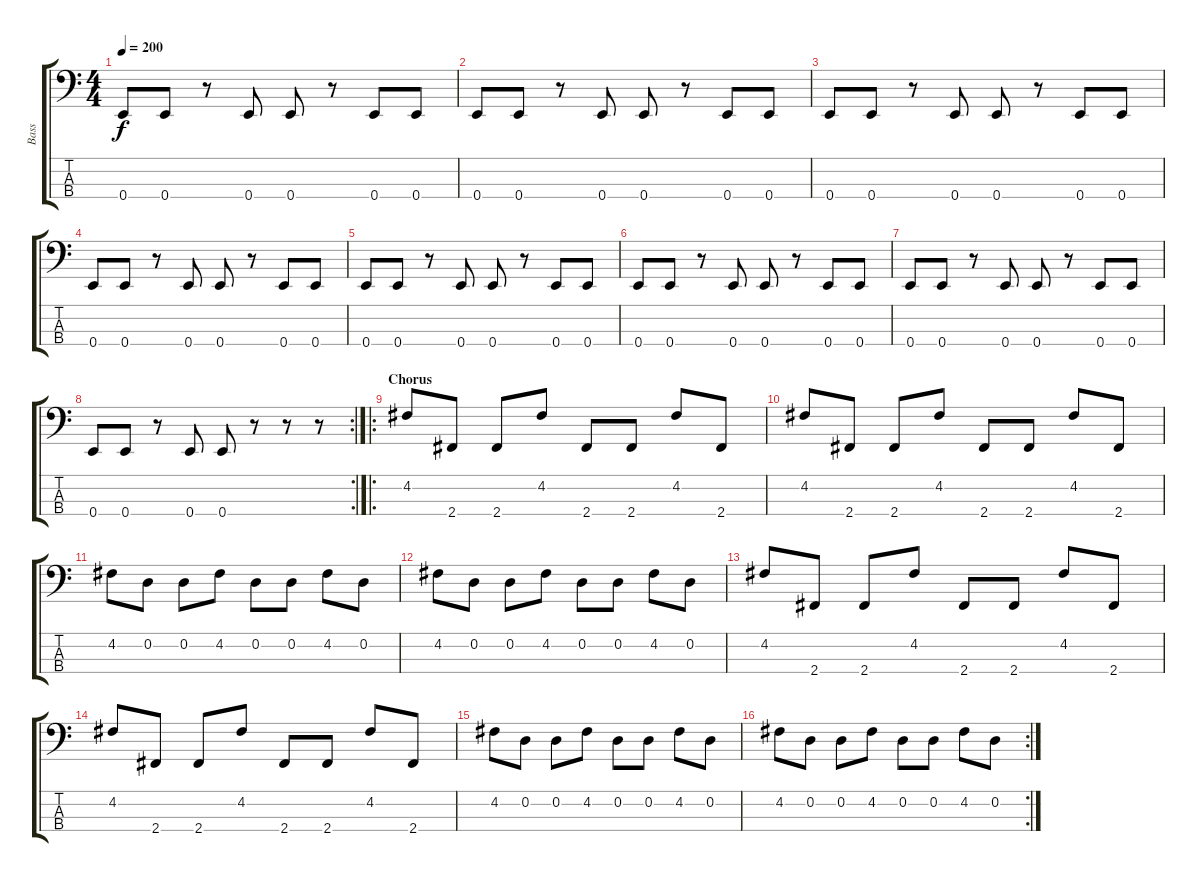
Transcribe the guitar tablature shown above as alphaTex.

\track ("Bass" "Bass") {instrument electricbassfinger}
\staff {score tabs}
\tuning (G2 D2 A1 E1) {hide}
\ts (4 4)
\tempo 200
\clef f4
\ks c
0.4.8{dy f} 0.4.8 r.8 0.4.8 0.4.8 r.8 0.4.8 0.4.8 |
0.4.8 0.4.8 r.8 0.4.8 0.4.8 r.8 0.4.8 0.4.8 |
0.4.8 0.4.8 r.8 0.4.8 0.4.8 r.8 0.4.8 0.4.8 |
0.4.8 0.4.8 r.8 0.4.8 0.4.8 r.8 0.4.8 0.4.8 |
0.4.8 0.4.8 r.8 0.4.8 0.4.8 r.8 0.4.8 0.4.8 |
0.4.8 0.4.8 r.8 0.4.8 0.4.8 r.8 0.4.8 0.4.8 |
0.4.8 0.4.8 r.8 0.4.8 0.4.8 r.8 0.4.8 0.4.8 |
\rc 2
0.4.8 0.4.8 r.8 0.4.8 0.4.8 r.8 r.8 r.8 |
\ro
\section ("" "Chorus")
4.2.8 2.4.8 2.4.8 4.2.8 2.4.8 2.4.8 4.2.8 2.4.8 |
4.2.8 2.4.8 2.4.8 4.2.8 2.4.8 2.4.8 4.2.8 2.4.8 |
4.2.8 0.2.8 0.2.8 4.2.8 0.2.8 0.2.8 4.2.8 0.2.8 |
4.2.8 0.2.8 0.2.8 4.2.8 0.2.8 0.2.8 4.2.8 0.2.8 |
4.2.8 2.4.8 2.4.8 4.2.8 2.4.8 2.4.8 4.2.8 2.4.8 |
4.2.8 2.4.8 2.4.8 4.2.8 2.4.8 2.4.8 4.2.8 2.4.8 |
4.2.8 0.2.8 0.2.8 4.2.8 0.2.8 0.2.8 4.2.8 0.2.8 |
\rc 2
4.2.8 0.2.8 0.2.8 4.2.8 0.2.8 0.2.8 4.2.8 0.2.8
